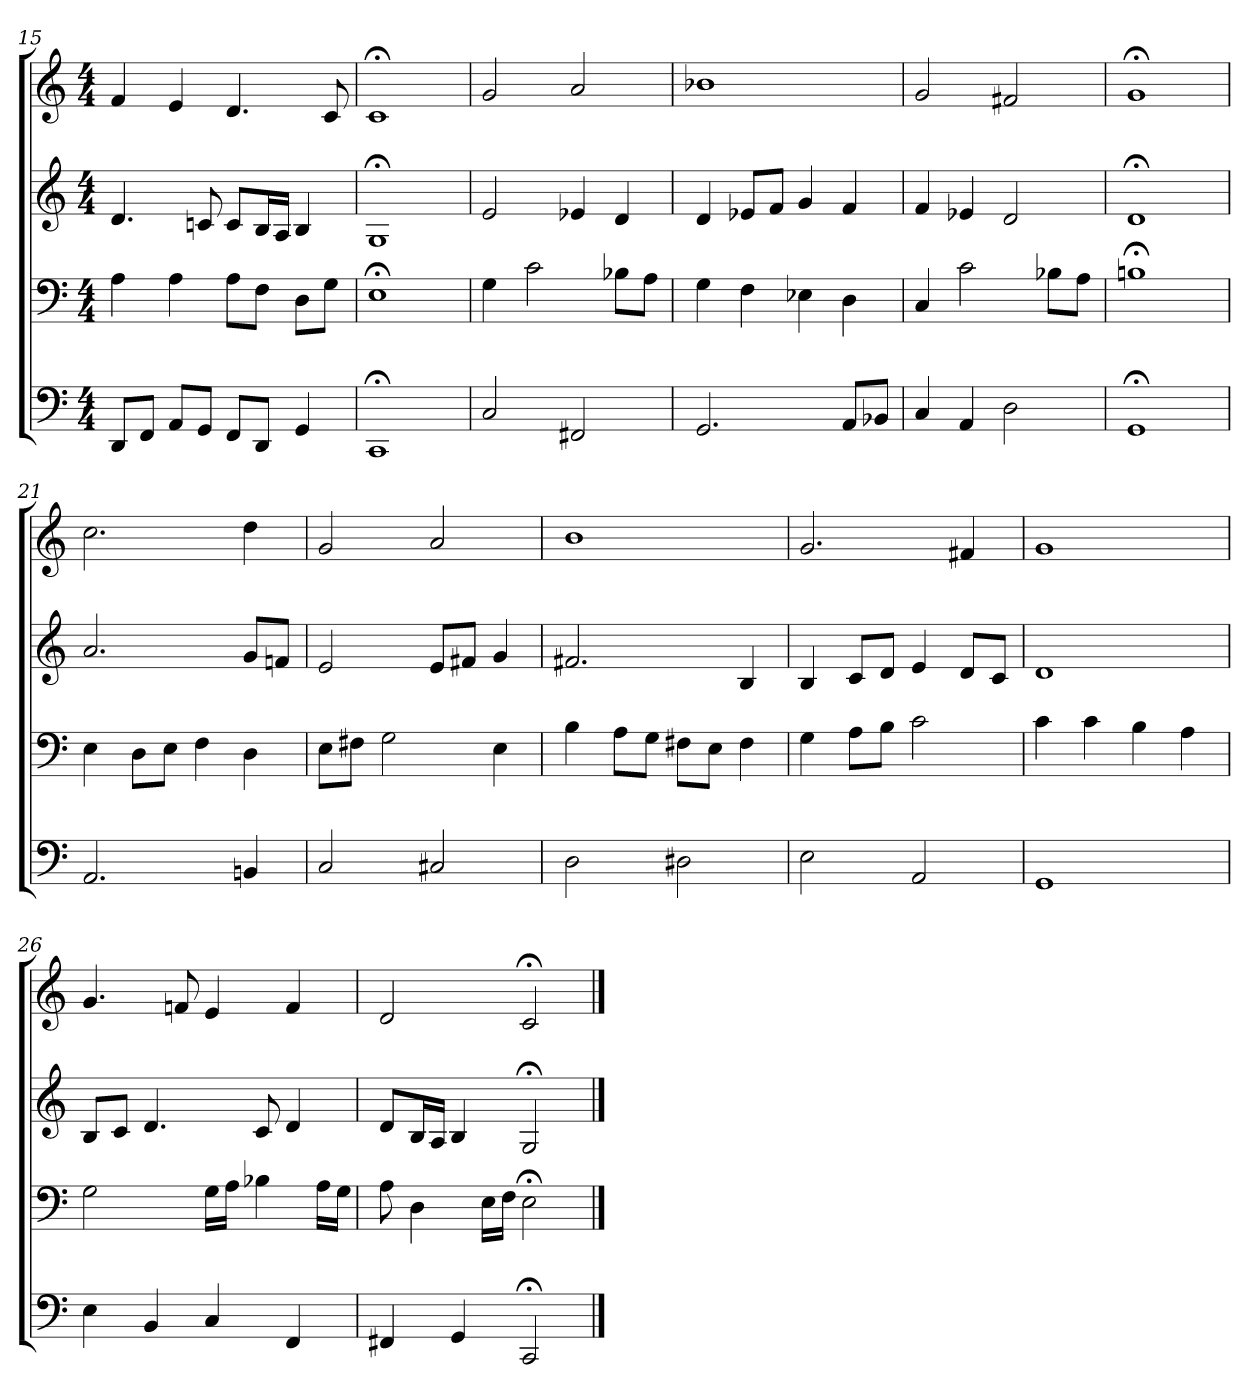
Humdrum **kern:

**kern	**kern	**kern	**kern
*part4	*part3	*part2	*part1
*staff4	*staff3	*staff2	*staff1
*clefF4	*clefF4	*clefG2	*clefG2
*k[]	*k[]	*k[]	*k[]
*C:	*C:	*C:	*C:
*M4/4	*M4/4	*M4/4	*M4/4
=15	=15	=15	=15
8DD/L	4A	4.d	4f
8FF/J	.	.	.
8AA/L	4A	.	4e
8GG/J	.	8cn	.
8FF/L	8A\L	8c/L	4.d
8DD/J	8F\J	16B/L	.
.	.	16A/JJ	.
4GG	8D\L	4B	.
.	8G\J	.	8c
=16	=16	=16	=16
1CC;<	1E;<	1G;<	1c;<
=17	=17	=17	=17
2C	4G	2e	2g
.	2c	.	.
2FF#X	.	4e-X	2a
.	8B-X\L	4d	.
.	8A\J	.	.
=18	=18	=18	=18
2.GG	4G	4d	1b-X
.	4F	8e-X/L	.
.	.	8f/J	.
.	4E-X	4g	.
8AA/L	4D	4f	.
8BB-X/J	.	.	.
=19	=19	=19	=19
4C	4C	4f	2g
4AA	2c	4e-X	.
2D	.	2d	2f#X
.	8B-X\L	.	.
.	8A\J	.	.
=20	=20	=20	=20
1GG;<	1Bn;<	1d;<	1g;<
=21	=21	=21	=21
2.AA	4E	2.a	2.cc
.	8D\L	.	.
.	8E\J	.	.
.	4F	.	.
4BBn	4D	8g/L	4dd
.	.	8fn/J	.
=22	=22	=22	=22
2C	8E\L	2e	2g
.	8F#X\J	.	.
.	2G	.	.
2C#X	.	8e/L	2a
.	.	8f#X/J	.
.	4E	4g	.
=23	=23	=23	=23
2D	4B	2.f#X	1b
.	8A\L	.	.
.	8G\J	.	.
2D#X	8F#X\L	.	.
.	8E\J	.	.
.	4F#	4B	.
=24	=24	=24	=24
2E	4G	4B	2.g
.	8A\L	8c/L	.
.	8B\J	8d/J	.
2AA	2c	4e	.
.	.	8d/L	4f#X
.	.	8c/J	.
=25	=25	=25	=25
1GG	4c	1d	1g
.	4c	.	.
.	4B	.	.
.	4A	.	.
=26	=26	=26	=26
4E	2G	8B/L	4.g
.	.	8c/J	.
4BB	.	4.d	.
.	.	.	8fn
4C	16G\LL	.	4e
.	16A\JJ	.	.
.	4B-X	8c	.
4FF	.	4d	4f
.	16A\LL	.	.
.	16G\JJ	.	.
=27	=27	=27	=27
4FF#X	8A	8d/L	2d
.	4D	16B/L	.
.	.	16A/JJ	.
4GG	.	4B	.
.	16E\LL	.	.
.	16F\JJ	.	.
2CC;<	2E;<	2G;<	2c;<
==	==	==	==
*-	*-	*-	*-
